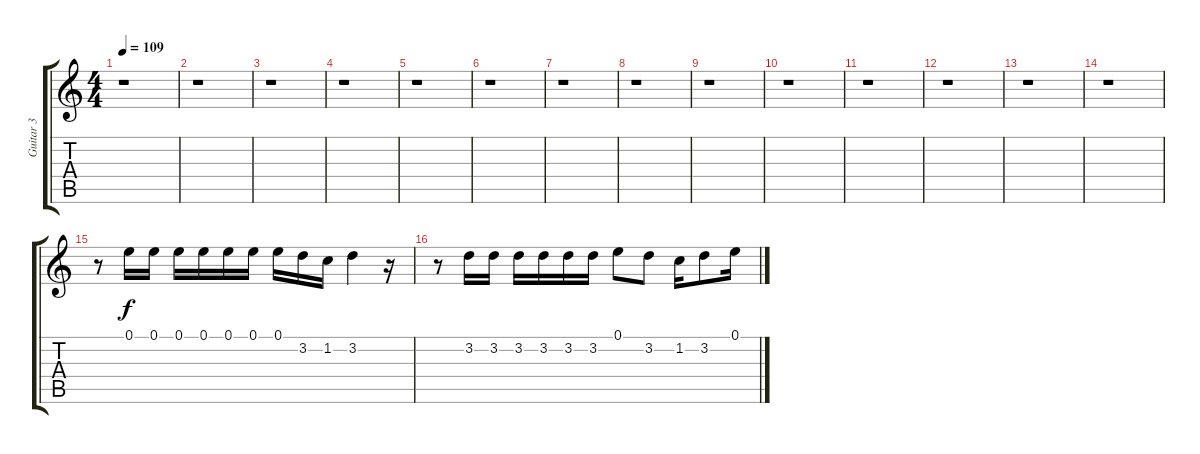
\track ("Guitar 3" "Guitar 3") {instrument overdrivenguitar}
\staff {score tabs}
\tuning (E4 B3 G3 D3 A2 E2) {hide}
\ts (4 4)
\tempo 109
\clef g2
\ks c
r.1{dy f} |
r.1 |
r.1 |
r.1 |
r.1 |
r.1 |
r.1 |
r.1 |
r.1 |
r.1 |
r.1 |
r.1 |
r.1 |
r.1 |
r.8 0.1.16 0.1.16 0.1.16 0.1.16 0.1.16 0.1.16 0.1.16 3.2.16 1.2.16 3.2.4 r.16 |
r.8 3.2.16 3.2.16 3.2.16 3.2.16 3.2.16 3.2.16 0.1.8 3.2.8 1.2.16 3.2.8 0.1.16
